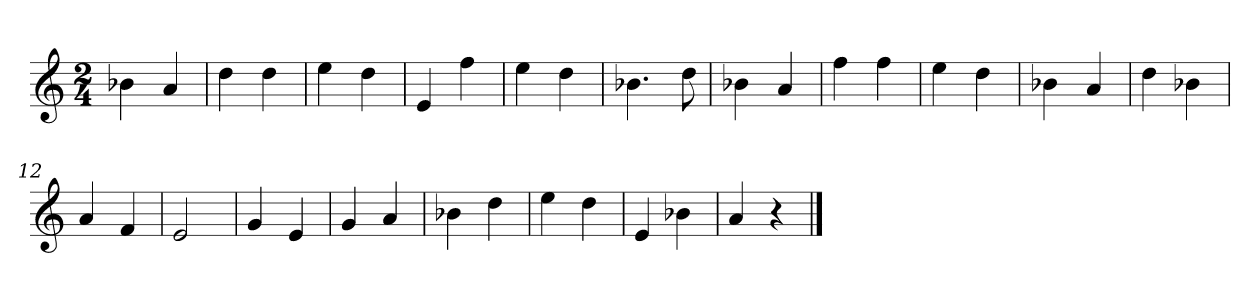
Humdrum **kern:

**kern
*part1
*staff1
*clefG2
*M2/4
=1
4b-X
4a
=2
4dd
4dd
=3
4ee
4dd
=4
4e
4ff
=5
4ee
4dd
=6
4.b-X
8dd
=7
4b-X
4a
=8
4ff
4ff
=9
4ee
4dd
=10
4b-X
4a
=11
4dd
4b-X
=12
4a
4f
=13
2e
=14
4g
4e
=15
4g
4a
=16
4b-X
4dd
=17
4ee
4dd
=18
4e
4b-X
=19
4a
4r
==
*-
